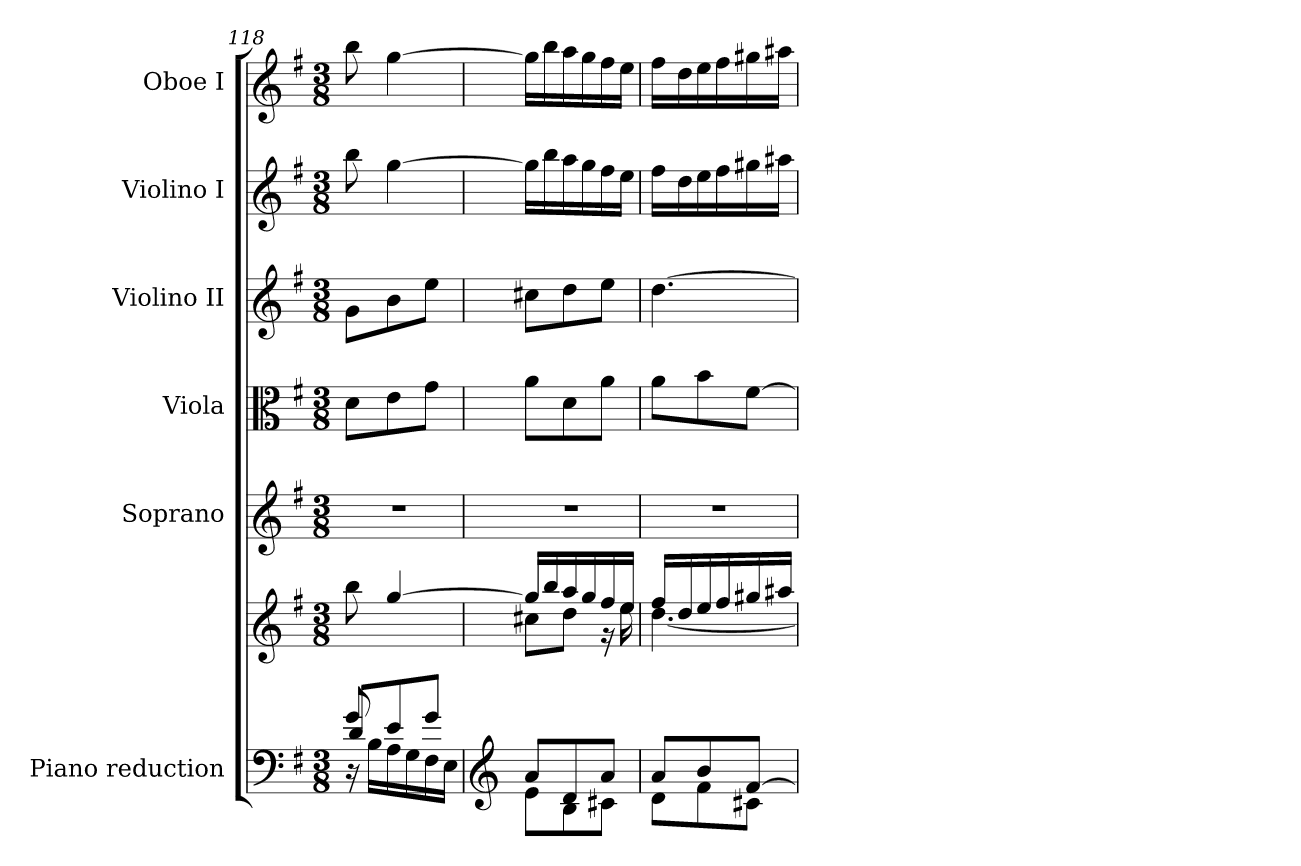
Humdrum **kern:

**kern	**kern	**kern	**kern	**kern	**kern	**kern
*part6	*part6	*part5	*part4	*part3	*part2	*part1
*staff7	*staff6	*staff5	*staff4	*staff3	*staff2	*staff1
*I"Piano reduction	*	*I"Soprano	*I"Viola	*I"Violino II	*I"Violino I	*I"Oboe I
*I'Pno	*	*	*I'Vla	*I'Vln	*I'Vln	*I'Ob
*clefF4	*clefG2	*clefG2	*clefC3	*clefG2	*clefG2	*clefG2
*k[f#]	*k[f#]	*k[f#]	*k[f#]	*k[f#]	*k[f#]	*k[f#]
*M3/8	*M3/8	*M3/8	*M3/8	*M3/8	*M3/8	*M3/8
=118	=118	=118	=118	=118	=118	=118
*^	*^	*	*	*	*	*
*	*^	*	*	*	*	*	*	*
8g/L	8d/L	16r	8bb\	8ryy	4.r	8d\L	8g\L	8bb\	8bb\
.	.	16B\LL	.	.	.	.	.	.	.
4ryy	8e/	16A\	[4gg/	8b\	.	8e\	8b\	[4gg\	[4gg\
.	.	16G\	.	.	.	.	.	.	.
.	8g/J	16F#\	.	8ee\J	.	8g\J	8ee\J	.	.
.	.	16E\JJ	.	.	.	.	.	.	.
*v	*v	*v	*	*	*	*	*	*	*
=119	=119	=119	=119	=119	=119	=119	=119
*clefG2	*	*	*	*	*	*	*
*^	*	*	*	*	*	*	*
8a/L	8e\L	16gg/LL]	8cc#X\L	4.r	8a\L	8cc#X\L	16gg\LL]	16gg\LL]
.	.	16bb/	.	.	.	.	16bb\	16bb\
8d/	8B\	16aa/	8dd\J	.	8d\	8dd\	16aa\	16aa\
.	.	16gg/	.	.	.	.	16gg\	16gg\
8a/J	8c#X\J	16ff#/	16r	.	8a\J	8ee\J	16ff#\	16ff#\
.	.	16ee/JJ	16ee\	.	.	.	16ee\JJ	16ee\JJ
=120	=120	=120	=120	=120	=120	=120	=120	=120
8a/L	8d\L	16ff#/LL	[4.dd\	4.r	8a\L	[4.dd\	16ff#\LL	16ff#\LL
.	.	16dd/	.	.	.	.	16dd\	16dd\
8b/	8f#\	16ee/	.	.	8b\	.	16ee\	16ee\
.	.	16ff#/	.	.	.	.	16ff#\	16ff#\
[8f#/J	8c#X\J	16gg#X/	.	.	[8f#\J	.	16gg#X\	16gg#X\
.	.	16aa#X/JJ	.	.	.	.	16aa#X\JJ	16aa#X\JJ
*v	*v	*	*	*	*	*	*	*
*	*v	*v	*	*	*	*	*
=	=	=	=	=	=	=
*-	*-	*-	*-	*-	*-	*-
